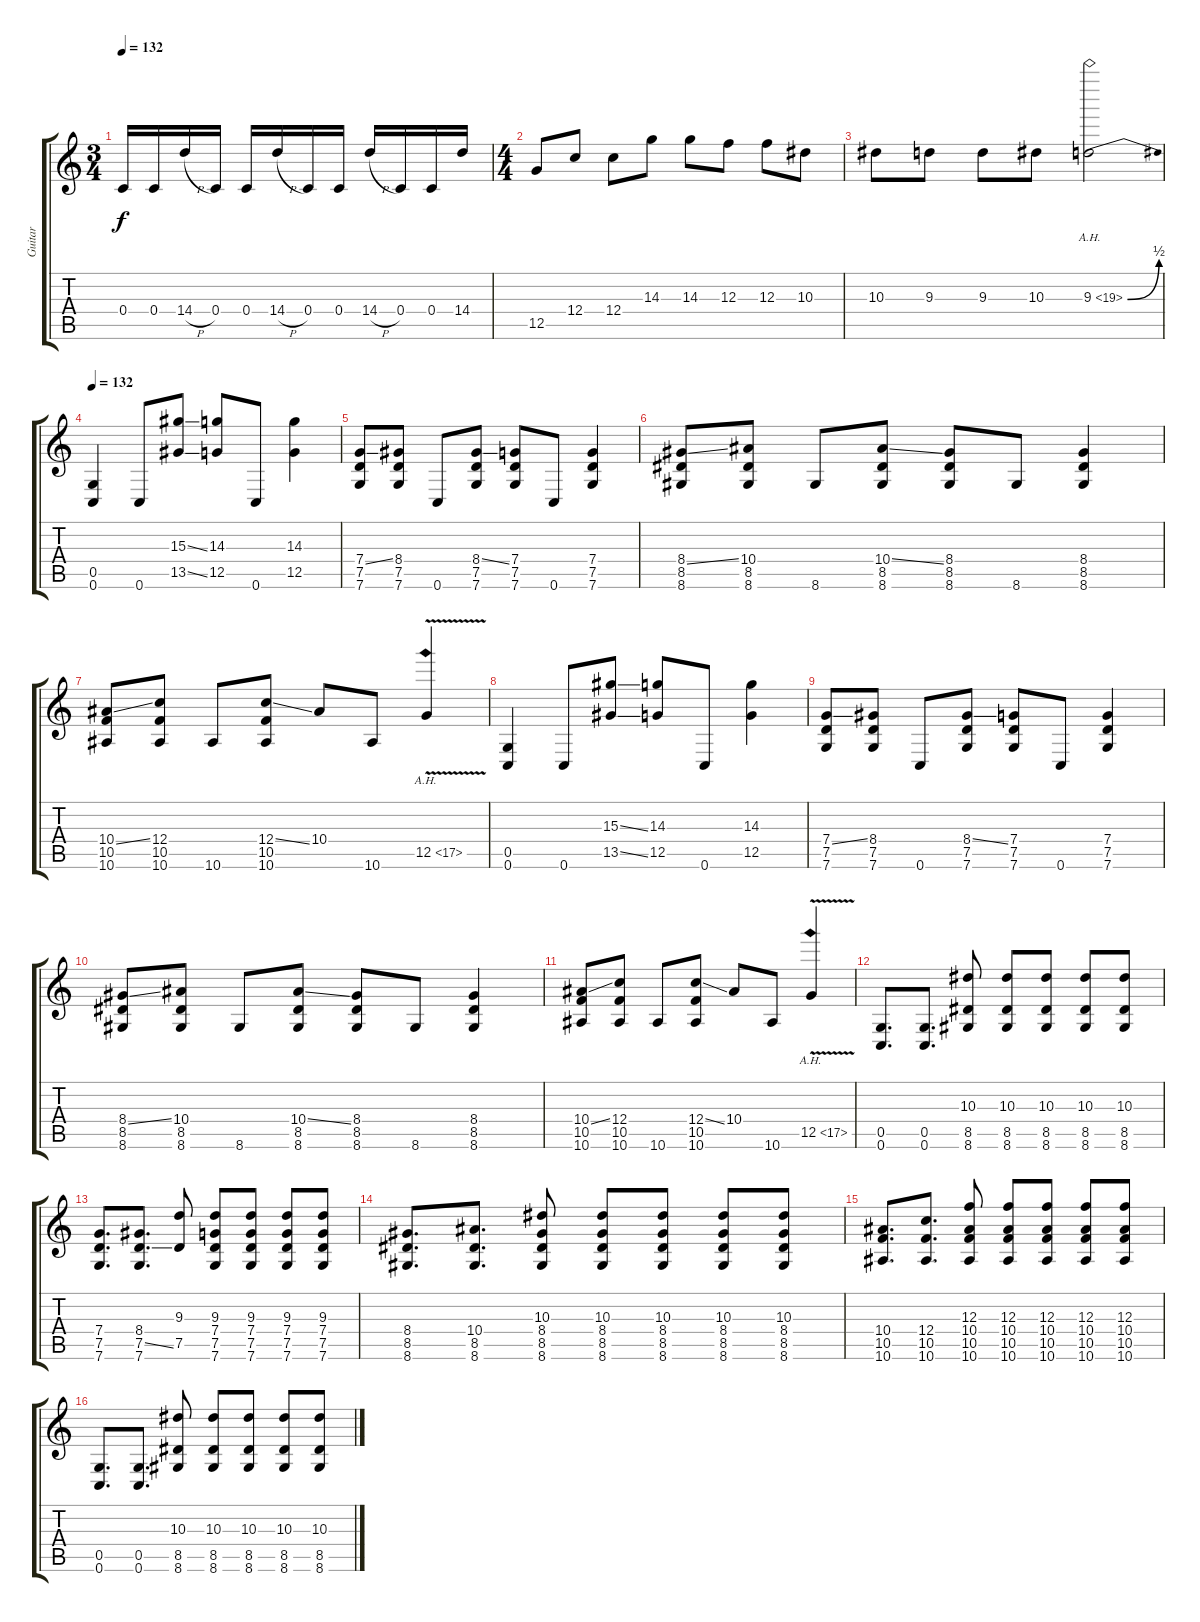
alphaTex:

\track ("Guitar" "Guitar") {instrument distortionguitar}
\staff {score tabs}
\tuning (D4 A3 F3 C3 G2 C2) {hide}
\ts (3 4)
\tempo 132
\clef g2
\ks c
0.4.16{dy f volume 16} 0.4.16 14.4{h}.16 0.4.16 0.4.16 14.4{h}.16 0.4.16 0.4.16 14.4{h}.16 0.4.16 0.4.16 14.4.16 |
\ts (4 4)
12.5.8 12.4.8 12.4.8 14.3.8 14.3.8 12.3.8 12.3.8 10.3.8 |
10.3.8 9.3.8 9.3.8 10.3.8 9.3{be (bend 0 0 60 2) ah 10}.2{instrument guitarharmonics} |
\tempo 132
(0.5 0.6).4{instrument distortionguitar} 0.6.8 (15.3{ss} 13.5{ss}).8 (14.3 12.5).8 0.6.8 (14.3 12.5).4 |
(7.4{ss} 7.5 7.6).8 (8.4 7.5 7.6).8 0.6.8 (8.4{ss} 7.5 7.6).8 (7.4 7.5 7.6).8 0.6.8 (7.4 7.5 7.6).4 |
(8.4{ss} 8.5 8.6).8 (10.4 8.5 8.6).8 8.6.8 (10.4{ss} 8.5 8.6).8 (8.4 8.5 8.6).8 8.6.8 (8.4 8.5 8.6).4 |
(10.4{ss} 10.5 10.6).8 (12.4 10.5 10.6).8 10.6.8 (12.4{ss} 10.5 10.6).8 10.4.8 10.6.8 12.5{ah 5 v}.4{instrument guitarharmonics} |
(0.5 0.6).4{instrument distortionguitar} 0.6.8 (15.3{ss} 13.5{ss}).8 (14.3 12.5).8 0.6.8 (14.3 12.5).4 |
(7.4{ss} 7.5 7.6).8 (8.4 7.5 7.6).8 0.6.8 (8.4{ss} 7.5 7.6).8 (7.4 7.5 7.6).8 0.6.8 (7.4 7.5 7.6).4 |
(8.4{ss} 8.5 8.6).8 (10.4 8.5 8.6).8 8.6.8 (10.4{ss} 8.5 8.6).8 (8.4 8.5 8.6).8 8.6.8 (8.4 8.5 8.6).4 |
(10.4{ss} 10.5 10.6).8 (12.4 10.5 10.6).8 10.6.8 (12.4{ss} 10.5 10.6).8 10.4.8 10.6.8 12.5{ah 5 v}.4{instrument guitarharmonics} |
(0.5 0.6).8{d instrument distortionguitar} (0.5 0.6).8{d} (10.3 8.5 8.6).8 (10.3 8.5 8.6).8 (10.3 8.5 8.6).8 (10.3 8.5 8.6).8 (10.3 8.5 8.6).8 |
(7.4 7.5 7.6).8{d instrument distortionguitar} (8.4 7.5{ss} 7.6).8{d} (9.3 7.5).8 (9.3 7.4 7.5 7.6).8 (9.3 7.4 7.5 7.6).8 (9.3 7.4 7.5 7.6).8 (9.3 7.4 7.5 7.6).8 |
(8.4 8.5 8.6).8{d instrument distortionguitar} (10.4 8.5 8.6).8{d} (10.3 8.4 8.5 8.6).8 (10.3 8.4 8.5 8.6).8 (10.3 8.4 8.5 8.6).8 (10.3 8.4 8.5 8.6).8 (10.3 8.4 8.5 8.6).8 |
(10.4 10.5 10.6).8{d instrument distortionguitar} (12.4 10.5 10.6).8{d} (12.3 10.4 10.5 10.6).8 (12.3 10.4 10.5 10.6).8 (12.3 10.4 10.5 10.6).8 (12.3 10.4 10.5 10.6).8 (12.3 10.4 10.5 10.6).8 |
(0.5 0.6).8{d instrument distortionguitar} (0.5 0.6).8{d} (10.3 8.5 8.6).8 (10.3 8.5 8.6).8 (10.3 8.5 8.6).8 (10.3 8.5 8.6).8 (10.3 8.5 8.6).8
